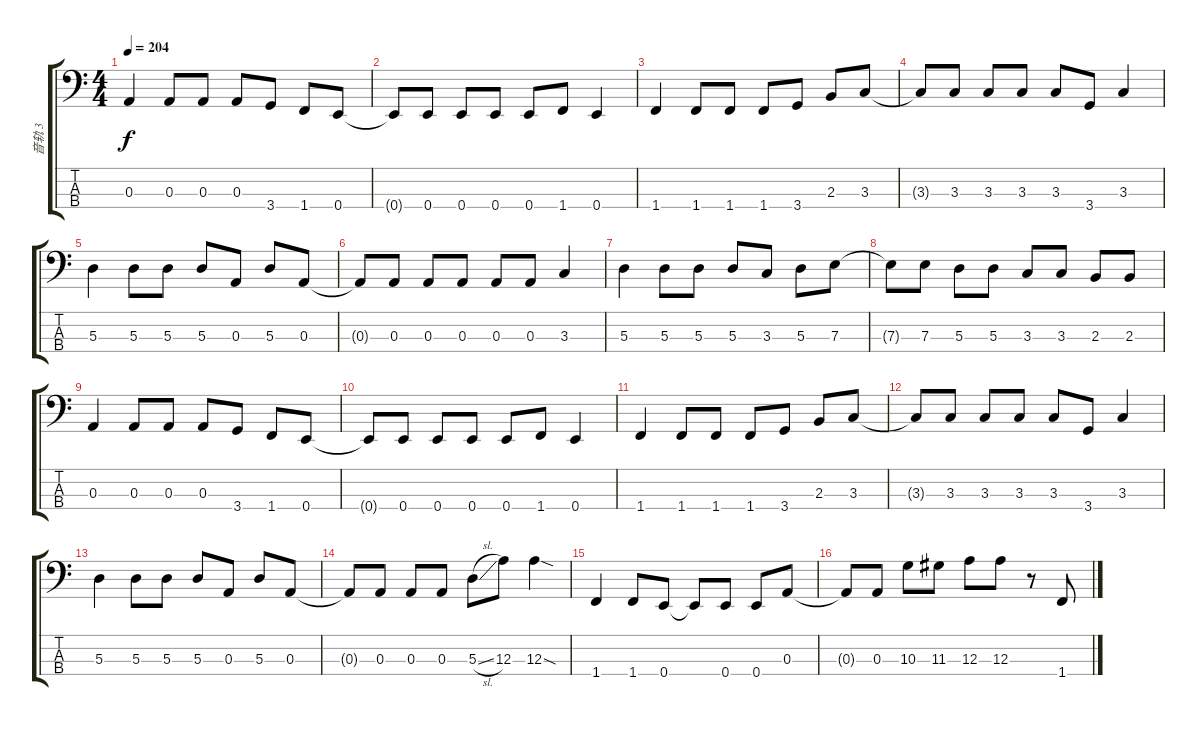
\track ("音轨 3" "音轨 3") {instrument electricbassfinger}
\staff {score tabs}
\tuning (G2 D2 A1 E1) {hide}
\ts (4 4)
\tempo 204
\clef f4
\ks c
0.3.4{dy f} 0.3.8 0.3.8 0.3.8 3.4.8 1.4.8 0.4.8 |
0.4{t}.8 0.4.8 0.4.8 0.4.8 0.4.8 1.4.8 0.4.4 |
1.4.4 1.4.8 1.4.8 1.4.8 3.4.8 2.3.8 3.3.8 |
3.3{t}.8 3.3.8 3.3.8 3.3.8 3.3.8 3.4.8 3.3.4 |
5.3.4 5.3.8 5.3.8 5.3.8 0.3.8 5.3.8 0.3.8 |
0.3{t}.8 0.3.8 0.3.8 0.3.8 0.3.8 0.3.8 3.3.4 |
5.3.4 5.3.8 5.3.8 5.3.8 3.3.8 5.3.8 7.3.8 |
7.3{t}.8 7.3.8 5.3.8 5.3.8 3.3.8 3.3.8 2.3.8 2.3.8 |
0.3.4 0.3.8 0.3.8 0.3.8 3.4.8 1.4.8 0.4.8 |
0.4{t}.8 0.4.8 0.4.8 0.4.8 0.4.8 1.4.8 0.4.4 |
1.4.4 1.4.8 1.4.8 1.4.8 3.4.8 2.3.8 3.3.8 |
3.3{t}.8 3.3.8 3.3.8 3.3.8 3.3.8 3.4.8 3.3.4 |
5.3.4 5.3.8 5.3.8 5.3.8 0.3.8 5.3.8 0.3.8 |
0.3{t}.8 0.3.8 0.3.8 0.3.8 5.3{sl}.8 12.3.8 12.3{sod}.4 |
1.4.4 1.4.8 0.4.8 0.4{t}.8 0.4.8 0.4.8 0.3.8 |
0.3{t}.8 0.3.8 10.3.8 11.3.8 12.3.8 12.3.8 r.8 1.4.8
